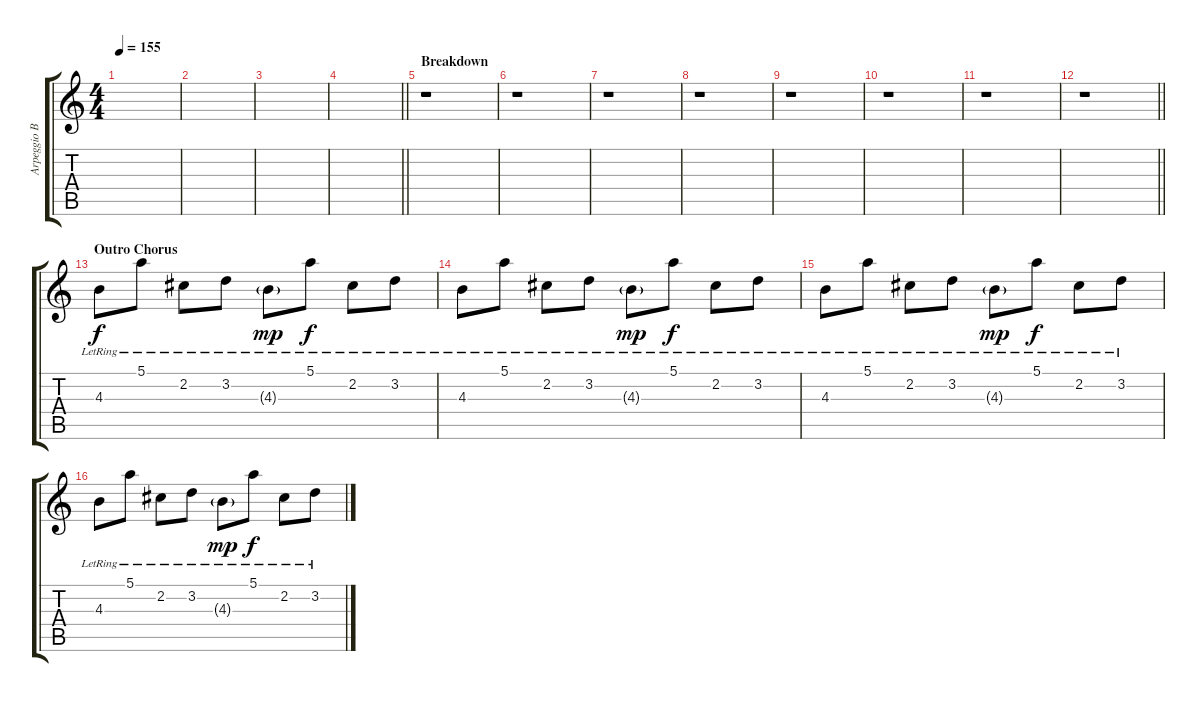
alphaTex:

\track ("Arpeggio BG" "Arpeggio B") {instrument electricguitarclean}
\staff {score tabs}
\tuning (E4 B3 G3 D3 A2 E2) {hide}
\ts (4 4)
\tempo 155
\clef g2
\ks c
|
|
|
\barLineRight lightlight
|
\section ("" "Breakdown")
r.1 |
r.1 |
r.1 |
r.1 |
r.1 |
r.1 |
r.1 |
\barLineRight lightlight
r.1 |
\section ("" "Outro Chorus")
4.3{lr}.8 5.1{lr}.8 2.2{lr}.8 3.2{lr}.8 4.3{g lr}.8{dy mp} 5.1{lr}.8{dy f} 2.2{lr}.8 3.2{lr}.8 |
4.3{lr}.8 5.1{lr}.8 2.2{lr}.8 3.2{lr}.8 4.3{g lr}.8{dy mp} 5.1{lr}.8{dy f} 2.2{lr}.8 3.2{lr}.8 |
4.3{lr}.8 5.1{lr}.8 2.2{lr}.8 3.2{lr}.8 4.3{g lr}.8{dy mp} 5.1{lr}.8{dy f} 2.2{lr}.8 3.2{lr}.8 |
4.3{lr}.8 5.1{lr}.8 2.2{lr}.8 3.2{lr}.8 4.3{g lr}.8{dy mp} 5.1{lr}.8{dy f} 2.2{lr}.8 3.2{lr}.8
